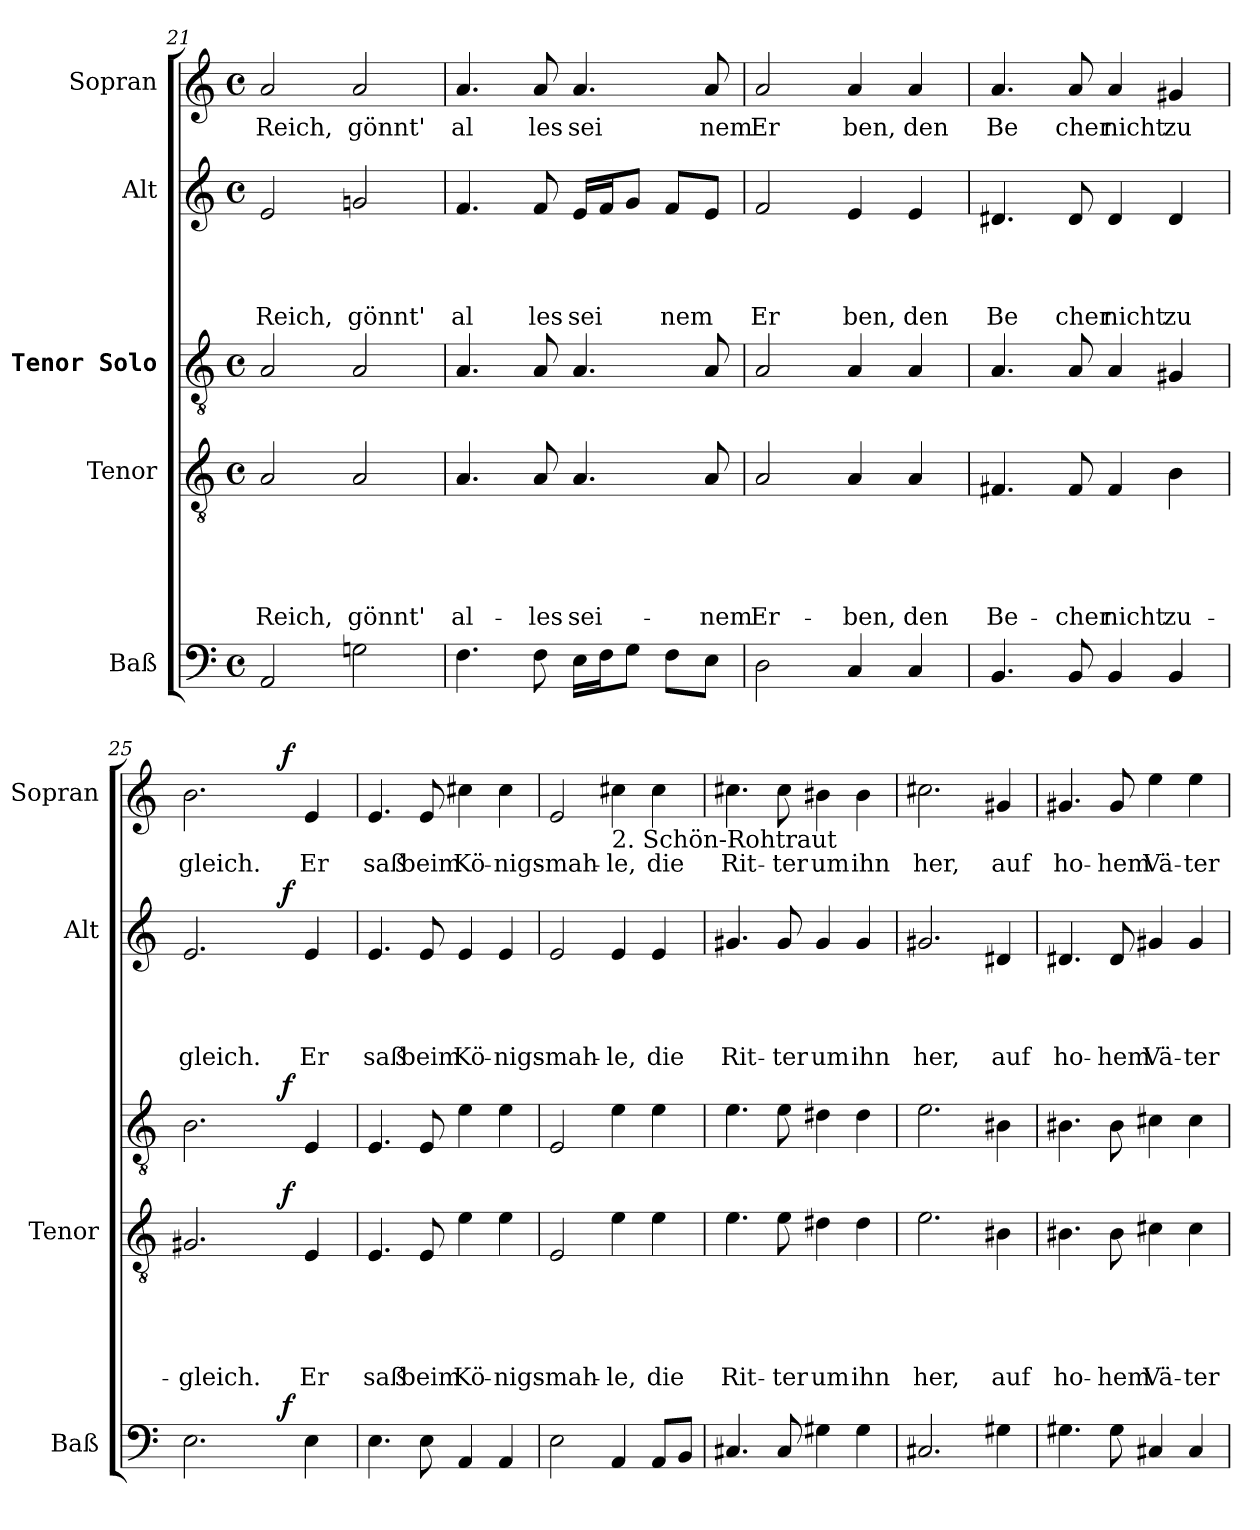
**kern	**dynam	**kern	**text	**text	**text	**text	**text	**dynam	**kern	**dynam	**kern	**text	**text	**text	**text	**dynam	**kern	**text	**dynam
*part5	*part5	*part4	*part4	*part4	*part4	*part4	*part4	*part4	*part3	*part3	*part2	*part2	*part2	*part2	*part2	*part2	*part1	*part1	*part1
*staff5	*staff5	*staff4	*staff4	*staff4	*staff4	*staff4	*staff4	*staff4	*staff3	*staff3	*staff2	*staff2	*staff2	*staff2	*staff2	*staff2	*staff1	*staff1	*staff1
*I"Baß	*	*I"Tenor	*	*	*	*	*	*	*I"✼ Tenor Solo	*	*I"Alt	*	*	*	*	*	*I"Sopran	*	*
*I'Baß	*	*I'Tenor	*	*	*	*	*	*	*	*	*I'Alt	*	*	*	*	*	*I'Sopran	*	*
*clefF4	*	*clefGv2	*	*	*	*	*	*	*clefGv2	*	*clefG2	*	*	*	*	*	*clefG2	*	*
*k[]	*	*k[]	*	*	*	*	*	*	*k[]	*	*k[]	*	*	*	*	*	*k[]	*	*
*C:	*	*C:	*	*	*	*	*	*	*C:	*	*C:	*	*	*	*	*	*C:	*	*
*M4/4	*	*M4/4	*	*	*	*	*	*	*M4/4	*	*M4/4	*	*	*	*	*	*M4/4	*	*
*met(c)	*	*met(c)	*	*	*	*	*	*	*met(c)	*	*met(c)	*	*	*	*	*	*met(c)	*	*
=21	=21	=21	=21	=21	=21	=21	=21	=21	=21	=21	=21	=21	=21	=21	=21	=21	=21	=21	=21
!	!	!	!	!	!	!	!LO:LY:b	!	!	!	!	!	!	!	!LO:LY:b	!	!	!LO:LY:b	!
2AA/	.	2A/	.	.	.	.	Reich,	.	2A/	.	2e/	.	.	.	Reich,	.	2a/	Reich,	.
!	!	!	!	!	!	!	!LO:LY:b	!	!	!	!	!	!	!	!LO:LY:b	!	!	!LO:LY:b	!
2Gn\	.	2A/	.	.	.	.	gönnt'	.	2A/	.	2gn/	.	.	.	gönnt'	.	2a/	gönnt'	.
!!LO:PB:g=z
=22	=22	=22	=22	=22	=22	=22	=22	=22	=22	=22	=22	=22	=22	=22	=22	=22	=22	=22	=22
!	!	!	!	!	!	!	!LO:LY:b	!	!	!	!	!	!	!	!LO:LY:b	!	!	!LO:LY:b	!
4.F\	.	4.A/	.	.	.	.	al-	.	4.A/	.	4.f/	.	.	.	al	.	4.a/	al	.
!	!	!	!	!	!	!	!LO:LY:b	!	!	!	!	!	!	!	!LO:LY:b	!	!	!LO:LY:b	!
8F\	.	8A/	.	.	.	.	-les	.	8A/	.	8f/	.	.	.	les	.	8a/	les	.
!	!	!	!	!	!	!	!LO:LY:b	!	!	!	!	!	!	!	!LO:LY:b	!	!	!LO:LY:b	!
16E\LL	.	4.A/	.	.	.	.	sei-	.	4.A/	.	16e/LL	.	.	.	sei	.	4.a/	sei	.
16F\J	.	.	.	.	.	.	.	.	.	.	16f/J	.	.	.	.	.	.	.	.
8G\J	.	.	.	.	.	.	.	.	.	.	8g/J	.	.	.	.	.	.	.	.
!	!	!	!	!	!	!	!	!	!	!	!	!	!	!	!LO:LY:b	!	!	!	!
8F\L	.	.	.	.	.	.	.	.	.	.	8f/L	.	.	.	nem	.	.	.	.
!	!	!	!	!	!	!	!LO:LY:b	!	!	!	!	!	!	!	!	!	!	!LO:LY:b	!
8E\J	.	8A/	.	.	.	.	-nem	.	8A/	.	8e/J	.	.	.	.	.	8a/	nem	.
=23	=23	=23	=23	=23	=23	=23	=23	=23	=23	=23	=23	=23	=23	=23	=23	=23	=23	=23	=23
!	!	!	!	!	!	!	!LO:LY:b	!	!	!	!	!	!	!	!LO:LY:b	!	!	!LO:LY:b	!
2D\	.	2A/	.	.	.	.	Er-	.	2A/	.	2f/	.	.	.	Er	.	2a/	Er	.
!	!	!	!	!	!	!	!LO:LY:b	!	!	!	!	!	!	!	!LO:LY:b	!	!	!LO:LY:b	!
4C/	.	4A/	.	.	.	.	-ben,	.	4A/	.	4e/	.	.	.	ben,	.	4a/	ben,	.
!	!	!	!	!	!	!	!LO:LY:b	!	!	!	!	!	!	!	!LO:LY:b	!	!	!LO:LY:b	!
4C/	.	4A/	.	.	.	.	den	.	4A/	.	4e/	.	.	.	den	.	4a/	den	.
=24	=24	=24	=24	=24	=24	=24	=24	=24	=24	=24	=24	=24	=24	=24	=24	=24	=24	=24	=24
!	!	!	!	!	!	!	!LO:LY:b	!	!	!	!	!	!	!	!LO:LY:b	!	!	!LO:LY:b	!
4.BB/	.	4.F#X/	.	.	.	.	Be-	.	4.A/	.	4.d#X/	.	.	.	Be	.	4.a/	Be	.
!	!	!	!	!	!	!	!LO:LY:b	!	!	!	!	!	!	!	!LO:LY:b	!	!	!LO:LY:b	!
8BB/	.	8F#/	.	.	.	.	-cher	.	8A/	.	8d#/	.	.	.	cher	.	8a/	cher	.
!	!	!	!	!	!	!	!LO:LY:b	!	!	!	!	!	!	!	!LO:LY:b	!	!	!LO:LY:b	!
4BB/	.	4F#/	.	.	.	.	nicht	.	4A/	.	4d#/	.	.	.	nicht	.	4a/	nicht	.
!	!	!	!	!	!	!	!LO:LY:b	!	!	!	!	!	!	!	!LO:LY:b	!	!	!LO:LY:b	!
4BB/	.	4B\	.	.	.	.	zu-	.	4G#X/	.	4d#/	.	.	.	zu	.	4g#X/	zu	.
=25	=25	=25	=25	=25	=25	=25	=25	=25	=25	=25	=25	=25	=25	=25	=25	=25	=25	=25	=25
!	!	!	!	!	!	!	!LO:LY:b	!	!	!	!	!	!	!	!LO:LY:b	!	!	!LO:LY:b	!
*^	*	*^	*	*	*	*	*	*	*^	*	*^	*	*	*	*	*	*^	*	*
2.E\	2ryy	.	2.G#X/	2ryy	.	.	.	.	-gleich.	.	2.B\	2ryy	.	2.e/	2ryy	.	.	.	gleich.	.	2.b\	2ryy	gleich.	.
.	8ryy	.	.	8ryy	.	.	.	.	.	.	.	8ryy	.	.	8ryy	.	.	.	.	.	.	8ryy	.	.
.	32ryy	.	.	32ryy	.	.	.	.	.	.	.	32ryy	.	.	32ryy	.	.	.	.	.	.	32ryy	.	.
!	!	!LO:DY:a	!	!	!	!	!	!	!	!LO:DY:a	!	!	!LO:DY:a	!	!	!	!	!	!	!LO:DY:a	!	!	!	!LO:DY:a
.	4ryy	f	.	4ryy	.	.	.	.	.	f	.	4ryy	f	.	4ryy	.	.	.	.	f	.	4ryy	.	f
!	!	!	!	!	!	!	!	!	!LO:LY:b	!	!	!	!	!	!	!	!	!	!LO:LY:b	!	!	!	!LO:LY:b	!
4E\	.	.	4E/	.	.	.	.	.	Er	.	4E/	.	.	4e/	.	.	.	.	Er	.	4e/	.	Er	.
.	16.ryy	.	.	16.ryy	.	.	.	.	.	.	.	16.ryy	.	.	16.ryy	.	.	.	.	.	.	16.ryy	.	.
!!LO:PB:g=z
=26	=26	=26	=26	=26	=26	=26	=26	=26	=26	=26	=26	=26	=26	=26	=26	=26	=26	=26	=26	=26	=26	=26	=26	=26
!	!	!	!	!	!	!	!	!	!	!	!	!	!	!LO:TX:a:t=Eduard Mörike (1804–1875)	!	!	!	!	!	!	!	!	!	!
!	!	!	!	!	!	!	!	!	!LO:LY:b	!	!	!	!	!	!	!	!	!	!LO:LY:b	!	!	!	!LO:LY:b	!
*v	*v	*	*	*	*	*	*	*	*	*	*v	*v	*	*v	*v	*	*	*	*	*	*v	*v	*	*
*	*	*v	*v	*	*	*	*	*	*	*	*	*	*	*	*	*	*	*	*	*
4.E\	.	4.E/	.	.	.	.	saß	.	4.E/	.	4.e/	.	.	.	saß	.	4.e/	saß	.
!	!	!	!	!	!	!	!LO:LY:b	!	!	!	!	!	!	!	!LO:LY:b	!	!	!LO:LY:b	!
8E\	.	8E/	.	.	.	.	beim	.	8E/	.	8e/	.	.	.	beim	.	8e/	beim	.
!	!	!	!	!	!	!	!LO:LY:b	!	!	!	!	!	!	!	!LO:LY:b	!	!	!LO:LY:b	!
4AA/	.	4e\	.	.	.	.	Kö-	.	4e\	.	4e/	.	.	.	Kö-	.	4cc#X\	Kö-	.
!	!	!	!	!	!	!	!LO:LY:b	!	!	!	!	!	!	!	!LO:LY:b	!	!	!LO:LY:b	!
4AA/	.	4e\	.	.	.	.	-nigs-	.	4e\	.	4e/	.	.	.	-nigs-	.	4cc#\	-nigs-	.
=27	=27	=27	=27	=27	=27	=27	=27	=27	=27	=27	=27	=27	=27	=27	=27	=27	=27	=27	=27
!	!	!	!	!	!	!	!LO:LY:b	!	!	!	!	!	!	!	!LO:LY:b	!	!	!LO:LY:b	!
2E\	.	2E/	.	.	.	.	-mah-	.	2E/	.	2e/	.	.	.	-mah-	.	2e/	-mah-	.
!	!	!	!	!	!	!	!	!	!	!	!	!	!	!	!	!	!LO:TX:b:t=2. Schön-Rohtraut	!	!
!	!	!	!	!	!	!	!LO:LY:b	!	!	!	!	!	!	!	!LO:LY:b	!	!	!LO:LY:b	!
4AA/	.	4e\	.	.	.	.	-le,	.	4e\	.	4e/	.	.	.	-le,	.	4cc#X\	-le,	.
!	!	!	!	!	!	!	!LO:LY:b	!	!	!	!	!	!	!	!LO:LY:b	!	!	!LO:LY:b	!
8AA/L	.	4e\	.	.	.	.	die	.	4e\	.	4e/	.	.	.	die	.	4cc#\	die	.
8BB/J	.	.	.	.	.	.	.	.	.	.	.	.	.	.	.	.	.	.	.
=28	=28	=28	=28	=28	=28	=28	=28	=28	=28	=28	=28	=28	=28	=28	=28	=28	=28	=28	=28
!	!	!	!	!	!	!	!LO:LY:b	!	!	!	!	!	!	!	!LO:LY:b	!	!	!LO:LY:b	!
4.C#X/	.	4.e\	.	.	.	.	Rit-	.	4.e\	.	4.g#X/	.	.	.	Rit-	.	4.cc#X\	Rit-	.
!	!	!	!	!	!	!	!LO:LY:b	!	!	!	!	!	!	!	!LO:LY:b	!	!	!LO:LY:b	!
8C#/	.	8e\	.	.	.	.	-ter	.	8e\	.	8g#/	.	.	.	-ter	.	8cc#\	-ter	.
!	!	!	!	!	!	!	!LO:LY:b	!	!	!	!	!	!	!	!LO:LY:b	!	!	!LO:LY:b	!
4G#X\	.	4d#X\	.	.	.	.	um	.	4d#X\	.	4g#/	.	.	.	um	.	4b#X\	um	.
!	!	!	!	!	!	!	!LO:LY:b	!	!	!	!	!	!	!	!LO:LY:b	!	!	!LO:LY:b	!
4G#\	.	4d#\	.	.	.	.	ihn	.	4d#\	.	4g#/	.	.	.	ihn	.	4b#\	ihn	.
=29	=29	=29	=29	=29	=29	=29	=29	=29	=29	=29	=29	=29	=29	=29	=29	=29	=29	=29	=29
!	!	!	!	!	!	!	!LO:LY:b	!	!	!	!	!	!	!	!LO:LY:b	!	!	!LO:LY:b	!
2.C#X/	.	2.e\	.	.	.	.	her,	.	2.e\	.	2.g#X/	.	.	.	her,	.	2.cc#X\	her,	.
!	!	!	!	!	!	!	!LO:LY:b	!	!	!	!	!	!	!	!LO:LY:b	!	!	!LO:LY:b	!
4G#X\	.	4B#X\	.	.	.	.	auf	.	4B#X\	.	4d#X/	.	.	.	auf	.	4g#X/	auf	.
=30	=30	=30	=30	=30	=30	=30	=30	=30	=30	=30	=30	=30	=30	=30	=30	=30	=30	=30	=30
!	!	!	!	!	!	!	!LO:LY:b	!	!	!	!	!	!	!	!LO:LY:b	!	!	!LO:LY:b	!
4.G#X\	.	4.B#X\	.	.	.	.	ho-	.	4.B#X\	.	4.d#X/	.	.	.	ho-	.	4.g#X/	ho-	.
!	!	!	!	!	!	!	!LO:LY:b	!	!	!	!	!	!	!	!LO:LY:b	!	!	!LO:LY:b	!
8G#\	.	8B#\	.	.	.	.	-hem	.	8B#\	.	8d#/	.	.	.	-hem	.	8g#/	-hem	.
!	!	!	!	!	!	!	!LO:LY:b	!	!	!	!	!	!	!	!LO:LY:b	!	!	!LO:LY:b	!
4C#X/	.	4c#X\	.	.	.	.	Vä-	.	4c#X\	.	4g#X/	.	.	.	Vä-	.	4ee\	Vä-	.
!	!	!	!	!	!	!	!LO:LY:b	!	!	!	!	!	!	!	!LO:LY:b	!	!	!LO:LY:b	!
4C#/	.	4c#\	.	.	.	.	-ter-	.	4c#\	.	4g#/	.	.	.	-ter-	.	4ee\	-ter-	.
=	=	=	=	=	=	=	=	=	=	=	=	=	=	=	=	=	=	=	=
*-	*-	*-	*-	*-	*-	*-	*-	*-	*-	*-	*-	*-	*-	*-	*-	*-	*-	*-	*-
